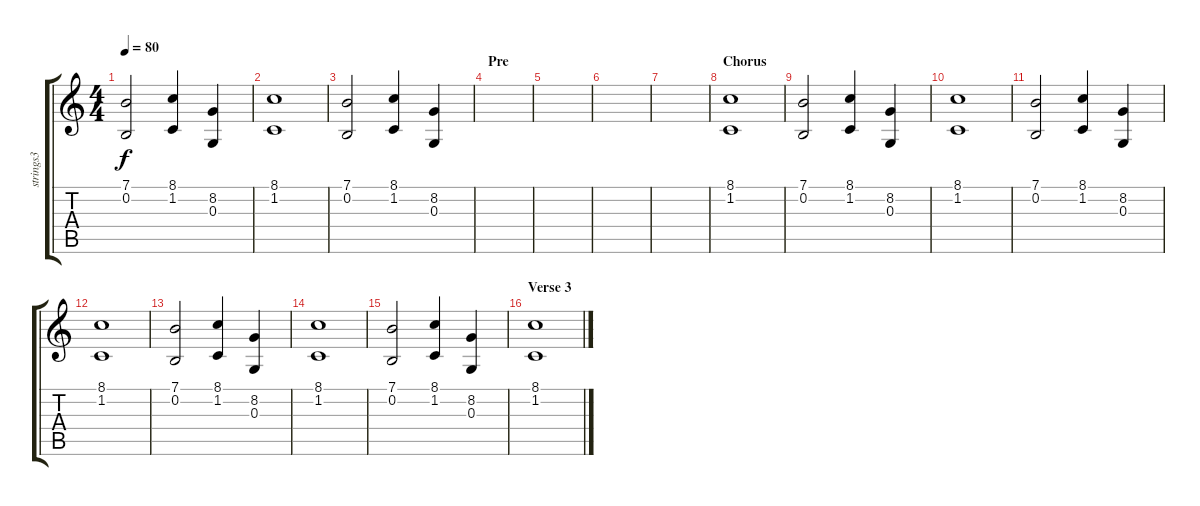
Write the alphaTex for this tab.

\track ("strings3" "strings3") {instrument stringensemble1}
\staff {score tabs}
\tuning (E4 B3 G3 D3 A2 E2) {hide}
\ts (4 4)
\tempo 80
\clef g2
\ks c
(7.1 0.2).2{dy f} (8.1 1.2).4 (8.2 0.3).4 |
(8.1 1.2).1 |
(7.1 0.2).2 (8.1 1.2).4 (8.2 0.3).4 |
\section ("" "Pre")
|
|
|
|
\section ("" "Chorus")
(8.1 1.2).1 |
(7.1 0.2).2 (8.1 1.2).4 (8.2 0.3).4 |
(8.1 1.2).1 |
(7.1 0.2).2 (8.1 1.2).4 (8.2 0.3).4 |
(8.1 1.2).1 |
(7.1 0.2).2 (8.1 1.2).4 (8.2 0.3).4 |
(8.1 1.2).1 |
(7.1 0.2).2 (8.1 1.2).4 (8.2 0.3).4 |
\section ("" "Verse 3")
(8.1 1.2).1
